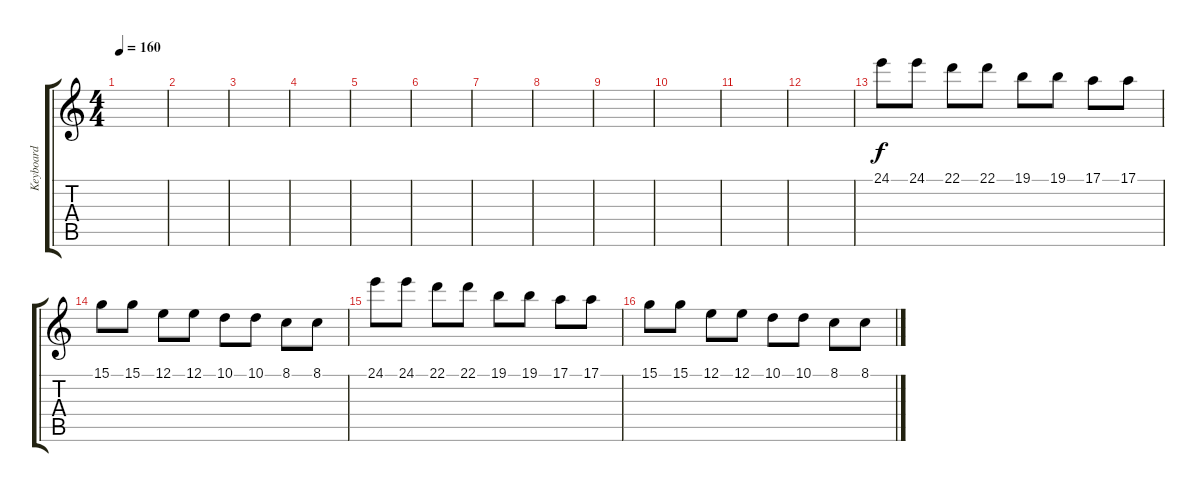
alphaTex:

\track ("Keyboard" "Keyboard") {instrument electricpiano1}
\staff {score tabs}
\tuning (E4 B3 G3 D3 A2 E2) {hide}
\ts (4 4)
\tempo 160
\clef g2
\ks c
|
|
|
|
|
|
|
|
|
|
|
|
24.1.8 24.1.8 22.1.8 22.1.8 19.1.8 19.1.8 17.1.8 17.1.8 |
15.1.8 15.1.8 12.1.8 12.1.8 10.1.8 10.1.8 8.1.8 8.1.8 |
24.1.8 24.1.8 22.1.8 22.1.8 19.1.8 19.1.8 17.1.8 17.1.8 |
15.1.8 15.1.8 12.1.8 12.1.8 10.1.8 10.1.8 8.1.8 8.1.8
